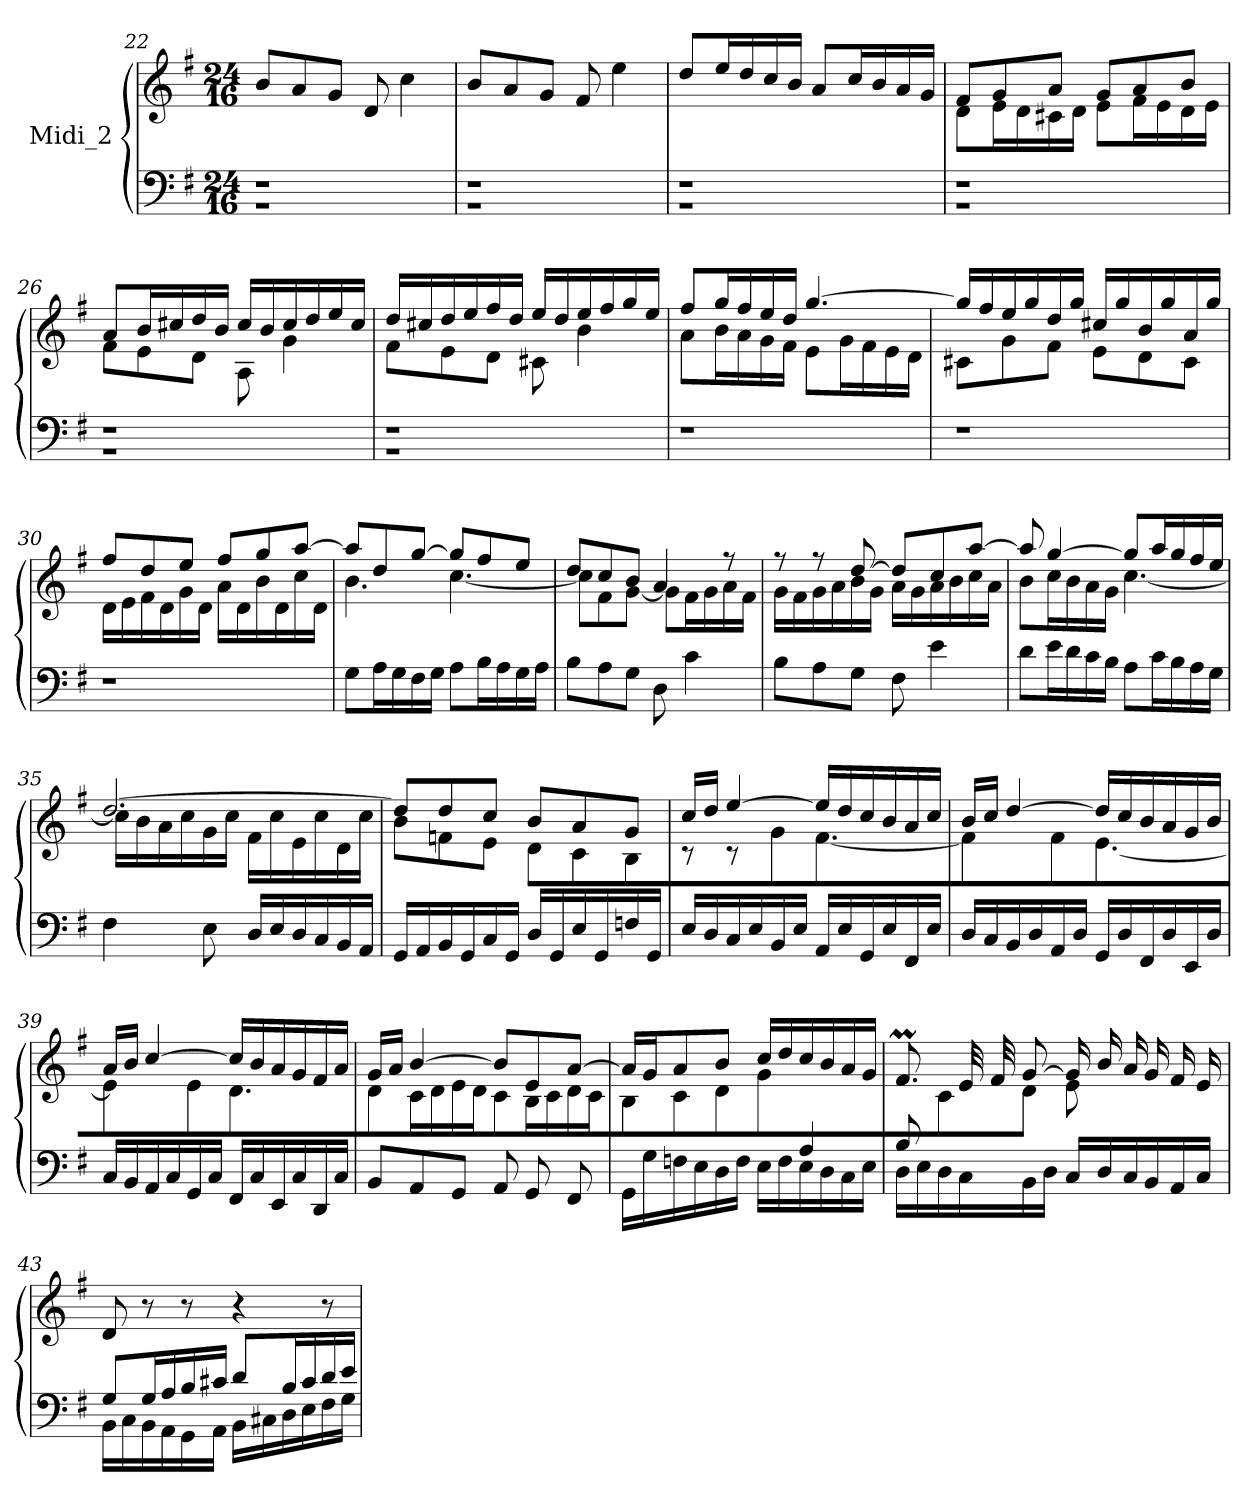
**kern	**kern
*part1	*part1
*staff2	*staff1
*I"Midi_2	*
*clefF4	*clefG2
*k[f#]	*k[f#]
*G:	*G:
*M24/16	*M24/16
=22	=22
*^	*^
!LO:N:vis=1	!LO:N:vis=1	!	!LO:N:vis=1
2.r	2.r	8bL	2.ryy
.	.	8a	.
.	.	8gJ	.
.	.	8d/	.
.	.	4cc\	.
=23	=23	=23	=23
!LO:N:vis=1	!LO:N:vis=1	!	!LO:N:vis=1
2.r	2.r	8bL	2.ryy
.	.	8a	.
.	.	8gJ	.
.	.	8f#/	.
.	.	4ee\	.
=24	=24	=24	=24
!LO:N:vis=1	!LO:N:vis=1	!	!LO:N:vis=1
2.r	2.r	8dd/L	2.ryy
.	.	16ee/L	.
.	.	16dd/	.
.	.	16cc/	.
.	.	16b/JJ	.
.	.	8a/L	.
.	.	16cc/L	.
.	.	16b/	.
.	.	16a/	.
.	.	16g/JJ	.
!!LO:LB:g=z	!!
=25	=25	=25	=25
!LO:N:vis=1	!LO:N:vis=1	!	!
2.r	2.r	8f#L	8dL
.	.	8g	16eL
.	.	.	16d
.	.	8aJ	16c#X
.	.	.	16dJJ
.	.	8g/L	8e\L
.	.	8a/	16f#\L
.	.	.	16e\
.	.	8b/J	16d\
.	.	.	16e\JJ
=26	=26	=26	=26
!LO:N:vis=1	!LO:N:vis=1	!	!
2.r	2.r	8aL	8f#L
.	.	16bL	8e
.	.	16cc#X	.
.	.	16dd	8dJ
.	.	16bJJ	.
.	.	16cc#/LL	8A\
.	.	16b/	.
.	.	16cc#/	4g\
.	.	16dd/	.
.	.	16ee/	.
.	.	16cc#/JJ	.
=27	=27	=27	=27
!LO:N:vis=1	!LO:N:vis=1	!	!
2.r	2.r	16dd/LL	8f#\L
.	.	16cc#X/	.
.	.	16dd/	8e\
.	.	16ee/	.
.	.	16ff#/	8d\J
.	.	16dd/JJ	.
.	.	16ee/LL	8c#X\
.	.	16dd/	.
.	.	16ee/	4b\
.	.	16ff#/	.
.	.	16gg/	.
.	.	16ee/JJ	.
*v	*v	*	*
!!LO:LB:g=z	!!
=28	=28	=28
!LO:N:vis=1	!	!
2.r	8ff#/L	8aL
.	16gg/L	16bL
.	16ff#/	16a
.	16ee/	16g
.	16dd/JJ	16f#JJ
.	[4.gg/	8eL
.	.	16gL
.	.	16f#
.	.	16e
.	.	16dJJ
=29	=29	=29
!LO:N:vis=1	!	!
2.r	16gg/LL]	8c#X\L
.	16ff#/	.
.	16ee/	8g\
.	16gg/	.
.	16dd/	8f#\J
.	16gg/JJ	.
.	16cc#X/LL	8eL
.	16gg/	.
.	16b/	8d
.	16gg/	.
.	16a/	8c#J
.	16gg/JJ	.
=30	=30	=30
!LO:N:vis=1	!	!
2.r	8ff#L	16d\LL
.	.	16e\
.	8dd	16f#\
.	.	16d\
.	8eeJ	16g\
.	.	16d\JJ
.	8ff#/L	16aLL
.	.	16d
.	8gg/	16b
.	.	16d
.	[8aa/J	16cc
.	.	16dJJ
=31	=31	=31
8GL	8aaL]	4.b\
16AL	8dd	.
16G	.	.
16F#	[8ggJ	.
16GJJ	.	.
8AL	8gg/L]	[4.cc\
16BL	8ff#/	.
16A	.	.
16G	8ee/J	.
16AJJ	.	.
!!LO:LB:g=z	!!
=32	=32	=32
8BL	8ddL	8cc\L]
8A	8cc	8f#\
8GJ	8bJ	[8g\J
8D	4a/	8g\L]
4c	.	16f#\L
.	.	16g\
.	8r	16a\
.	.	16f#\JJ
=33	=33	=33
8BL	8r	16g\LL
.	.	16f#\
8A	8r	16g\
.	.	16a\
8GJ	[8dd/	16b\
.	.	16g\JJ
8F#	8dd/L]	16aLL
.	.	16g
4e	8cc/	16a
.	.	16b
.	[8aa/J	16cc
.	.	16aJJ
=34	=34	=34
8dL	8aa/]	8b\L
16eL	[4gg/	16cc\L
16d	.	16b\
16c	.	16a\
16BJJ	.	16g\JJ
8AL	8ggL]	[4.cc\
16cL	16aaL	.
16B	16gg	.
16A	16ff#	.
16GJJ	16eeJJ	.
=35	=35	=35
4F#	[2.dd/	16cc\LL]
.	.	16b\
.	.	16a\
.	.	16cc\
8E	.	16g\
.	.	16cc\JJ
16D/LL	.	16f#\LL
16E/	.	16cc\
16D/	.	16e\
16C/	.	16cc\
16BB/	.	16d\
16AA/JJ	.	16cc\JJ
!!LO:LB:g=z	!!
=36	=36	=36
*^	*	*
!	!LO:N:vis=1	!	!
16GG/L	2.ryy	8ddL]	8bL
16AA/	.	.	.
16BB/	.	8dd	8fn
16GG/	.	.	.
16C/	.	8ccJ	8eJ
16GG/JJ	.	.	.
16D/LL	.	8bL	8d\L
16GG/	.	.	.
16E/	.	8a	8c\
16GG/	.	.	.
16Fn/	.	8gJ	8B\
16GG/JJ	.	.	.
=37	=37	=37	=37
!	!LO:N:vis=1	!	!
16E/LL	2.ryy	16cc/LL	8r
16D/	.	16dd/JJ	.
16C/	.	[4ee/	8r
16E/	.	.	.
16BB/	.	.	8g\
16E/JJ	.	.	.
16AA/LL	.	16eeLL]	[4.f#\
16E/	.	16dd	.
16GG/	.	16cc	.
16E/	.	16b	.
16FF#/	.	16a	.
16E/JJ	.	16ccJJ	.
=38	=38	=38	=38
!	!LO:N:vis=1	!	!
16DLL	2.ryy	16bLL	4f#\]
16C	.	16ccJJ	.
16BB	.	[4dd/	.
16D	.	.	.
16AA	.	.	8f#\
16DJJ	.	.	.
16GGLL	.	16ddLL]	[4.e\
16D	.	16cc	.
16FF#	.	16b	.
16D	.	16a	.
16EE	.	16g	.
16DJJ	.	16bJJ	.
!!LO:LB:g=z	!!
=39	=39	=39	=39
!	!LO:N:vis=1	!	!
16CLL	2.ryy	16aLL	4e\]
16BB	.	16bJJ	.
16AA	.	[4cc/	.
16C	.	.	.
16GG	.	.	8e\
16CJJ	.	.	.
16FF#LL	.	16cc/LL]	4.d\
16C	.	16b/	.
16EE	.	16a/	.
16C	.	16g/	.
16DD	.	16f#/	.
16CJJ	.	16a/JJ	.
=40	=40	=40	=40
!	!LO:N:vis=1	!	!
8BBL	2.ryy	16g/LL	8d\L
.	.	16a/JJ	.
8AA	.	[4b/	16c\L
.	.	.	16d\
8GGJ	.	.	16e\
.	.	.	16d\JJ
8AA/L	.	8b/L]	8c\L
8GG/	.	8e/	16B\L
.	.	.	16c\
8FF#/	.	[8a/J	16d\
.	.	.	16c\JJ
=41	=41	=41	=41
4.ryy	16GG\LL	16aL]	8BL
.	16G\	16g	.
.	16Fn\	8a	8c
.	16E\	.	.
.	16D\	8bJ	8dJ
.	16F\JJ	.	.
8ryy	16E\LL	16ccLL	8g\
.	16F\	16dd	.
4A/	16E\	16cc	4ryy
.	16D\	16b	.
.	16C\	16a	.
.	16E\JJ	16gJJ	.
!!LO:LB:g=z	!!
=42	=42	=42	=42
8BL	16D\LL	8.f#m/L	8ryy
.	16E\	.	.
2ryy	16D\	.	8c
.	16C\	32e/LL	.
.	.	32f#/	.
.	16BB\	[8g/J	8dJ
.	16DJJ	.	.
.	16CLL	16g/LL]	8e\
.	16D	16b/	.
.	16C	16a/	4ryy
.	16BB	16g/	.
8ryy	16AA	16f#/	.
.	16CJJ	16e/JJ	.
*	*	*v	*v
=43	=43	=43
8GL	16BB\LL	8d/
.	16C\	.
16GL	16BB\	8r
16A	16AA\	.
16B	16GG\	8r
16c#XJJ	16AA\JJ	.
8d/L	16BBLL	4r
.	16C#X	.
16B/L	16D	.
16c#/	16E	.
16d/	16F#	8r
16e/JJ	16GJJ	.
*v	*v	*
=	=
*-	*-
